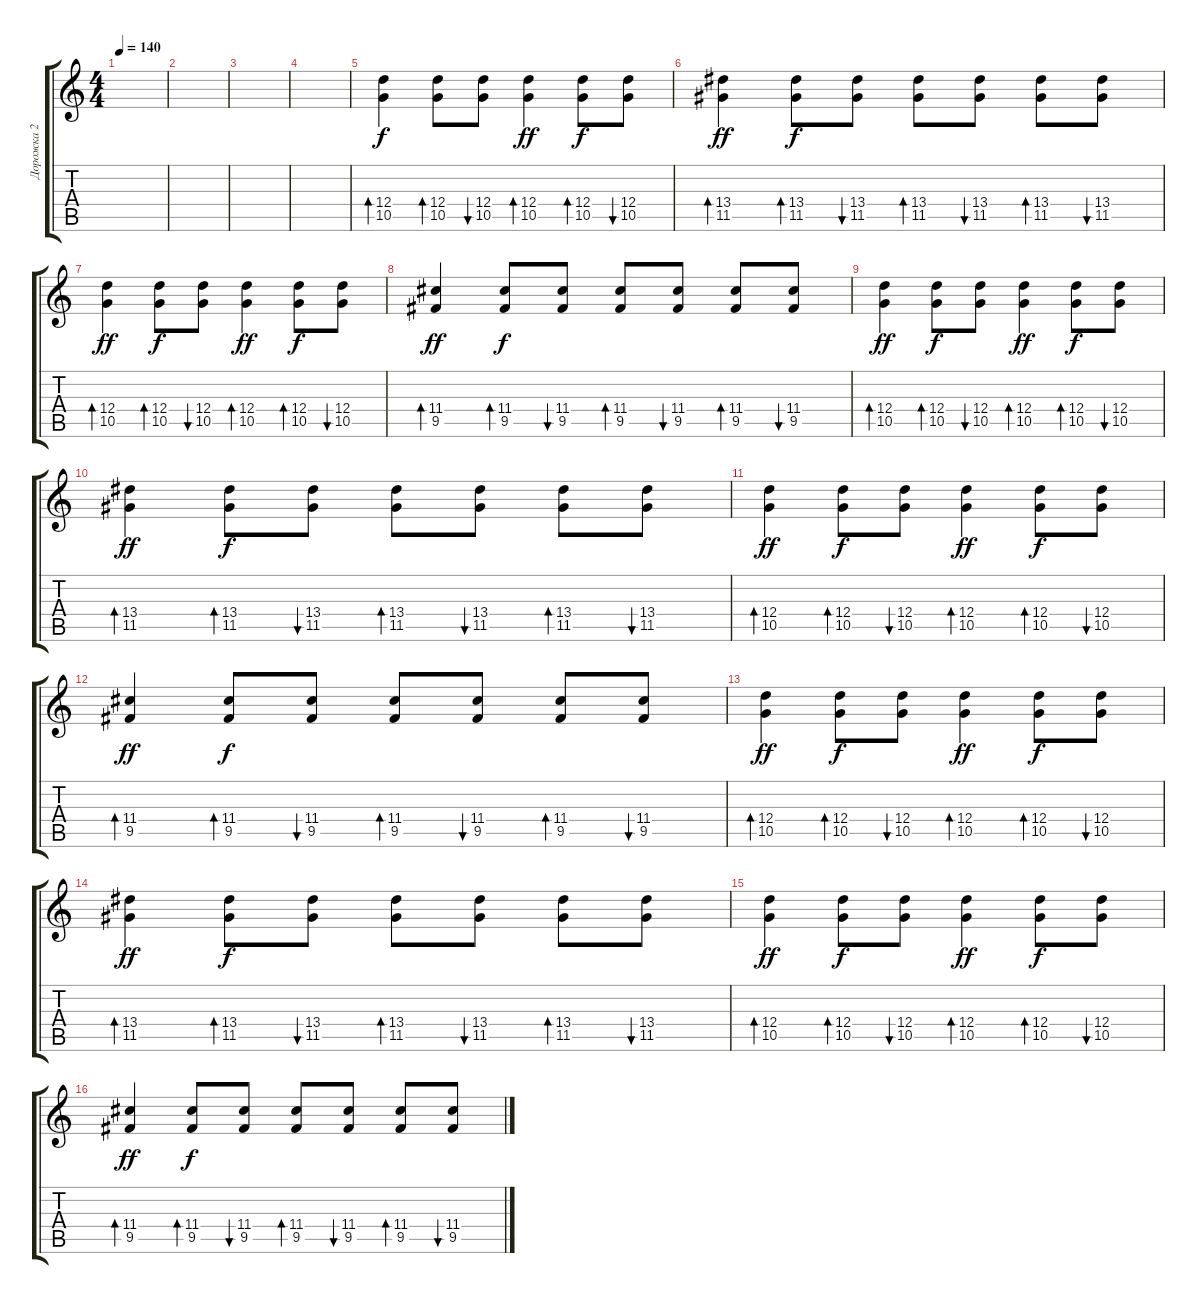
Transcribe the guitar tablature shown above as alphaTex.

\track ("Дорожка 2" "Дорожка 2") {instrument acousticguitarsteel}
\staff {score tabs}
\tuning (E4 B3 G3 D3 A2 E2) {hide}
\ts (4 4)
\tempo 140
\clef g2
\ks c
|
|
|
|
(12.4 10.5).4{bd 60 beam Down} (12.4 10.5).8{bd 60 dy f} (12.4 10.5).8{bu 60} (12.4 10.5).4{bd 60 dy ff beam Down} (12.4 10.5).8{bd 60 dy f} (12.4 10.5).8{bu 60} |
(13.4 11.5).4{bd 60 dy ff} (13.4 11.5).8{bd 60 dy f} (13.4 11.5).8{bu 60} (13.4 11.5).8{bd 60} (13.4 11.5).8{bu 60} (13.4 11.5).8{bd 60} (13.4 11.5).8{bu 60} |
(12.4 10.5).4{bd 60 dy ff beam Down} (12.4 10.5).8{bd 60 dy f} (12.4 10.5).8{bu 60} (12.4 10.5).4{bd 60 dy ff beam Down} (12.4 10.5).8{bd 60 dy f} (12.4 10.5).8{bu 60} |
(11.4 9.5).4{bd 60 dy ff} (11.4 9.5).8{bd 60 dy f} (11.4 9.5).8{bu 60} (11.4 9.5).8{bd 60} (11.4 9.5).8{bu 60} (11.4 9.5).8{bd 60} (11.4 9.5).8{bu 60} |
(12.4 10.5).4{bd 60 dy ff beam Down} (12.4 10.5).8{bd 60 dy f} (12.4 10.5).8{bu 60} (12.4 10.5).4{bd 60 dy ff beam Down} (12.4 10.5).8{bd 60 dy f} (12.4 10.5).8{bu 60} |
(13.4 11.5).4{bd 60 dy ff} (13.4 11.5).8{bd 60 dy f} (13.4 11.5).8{bu 60} (13.4 11.5).8{bd 60} (13.4 11.5).8{bu 60} (13.4 11.5).8{bd 60} (13.4 11.5).8{bu 60} |
(12.4 10.5).4{bd 60 dy ff beam Down} (12.4 10.5).8{bd 60 dy f} (12.4 10.5).8{bu 60} (12.4 10.5).4{bd 60 dy ff beam Down} (12.4 10.5).8{bd 60 dy f} (12.4 10.5).8{bu 60} |
(11.4 9.5).4{bd 60 dy ff} (11.4 9.5).8{bd 60 dy f} (11.4 9.5).8{bu 60} (11.4 9.5).8{bd 60} (11.4 9.5).8{bu 60} (11.4 9.5).8{bd 60} (11.4 9.5).8{bu 60} |
(12.4 10.5).4{bd 60 dy ff beam Down} (12.4 10.5).8{bd 60 dy f} (12.4 10.5).8{bu 60} (12.4 10.5).4{bd 60 dy ff beam Down} (12.4 10.5).8{bd 60 dy f} (12.4 10.5).8{bu 60} |
(13.4 11.5).4{bd 60 dy ff} (13.4 11.5).8{bd 60 dy f} (13.4 11.5).8{bu 60} (13.4 11.5).8{bd 60} (13.4 11.5).8{bu 60} (13.4 11.5).8{bd 60} (13.4 11.5).8{bu 60} |
(12.4 10.5).4{bd 60 dy ff beam Down} (12.4 10.5).8{bd 60 dy f} (12.4 10.5).8{bu 60} (12.4 10.5).4{bd 60 dy ff beam Down} (12.4 10.5).8{bd 60 dy f} (12.4 10.5).8{bu 60} |
(11.4 9.5).4{bd 60 dy ff} (11.4 9.5).8{bd 60 dy f} (11.4 9.5).8{bu 60} (11.4 9.5).8{bd 60} (11.4 9.5).8{bu 60} (11.4 9.5).8{bd 60} (11.4 9.5).8{bu 60}
